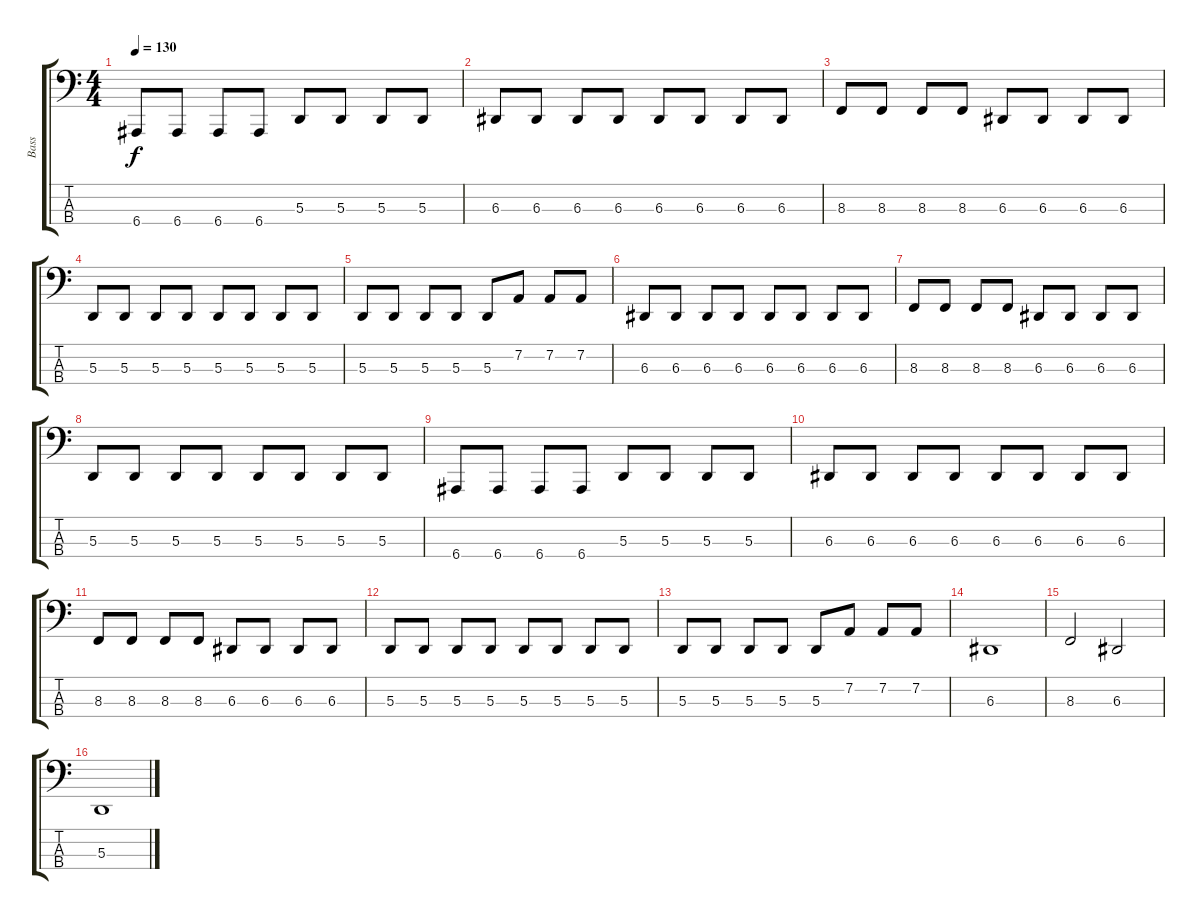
\track ("Bass" "Bass") {instrument lead2sawtooth}
\staff {score tabs}
\tuning (G2 D2 A1 E1) {hide}
\ts (4 4)
\tempo 130
\clef f4
\ks c
6.4.8{dy f} 6.4.8 6.4.8 6.4.8 5.3.8 5.3.8 5.3.8 5.3.8 |
6.3.8 6.3.8 6.3.8 6.3.8 6.3.8 6.3.8 6.3.8 6.3.8 |
8.3.8 8.3.8 8.3.8 8.3.8 6.3.8 6.3.8 6.3.8 6.3.8 |
5.3.8 5.3.8 5.3.8 5.3.8 5.3.8 5.3.8 5.3.8 5.3.8 |
5.3.8 5.3.8 5.3.8 5.3.8 5.3.8 7.2.8 7.2.8 7.2.8 |
6.3.8 6.3.8 6.3.8 6.3.8 6.3.8 6.3.8 6.3.8 6.3.8 |
8.3.8 8.3.8 8.3.8 8.3.8 6.3.8 6.3.8 6.3.8 6.3.8 |
5.3.8 5.3.8 5.3.8 5.3.8 5.3.8 5.3.8 5.3.8 5.3.8 |
6.4.8 6.4.8 6.4.8 6.4.8 5.3.8 5.3.8 5.3.8 5.3.8 |
6.3.8 6.3.8 6.3.8 6.3.8 6.3.8 6.3.8 6.3.8 6.3.8 |
8.3.8 8.3.8 8.3.8 8.3.8 6.3.8 6.3.8 6.3.8 6.3.8 |
5.3.8 5.3.8 5.3.8 5.3.8 5.3.8 5.3.8 5.3.8 5.3.8 |
5.3.8 5.3.8 5.3.8 5.3.8 5.3.8 7.2.8 7.2.8 7.2.8 |
6.3.1{volume 0} |
8.3.2 6.3.2 |
5.3.1
